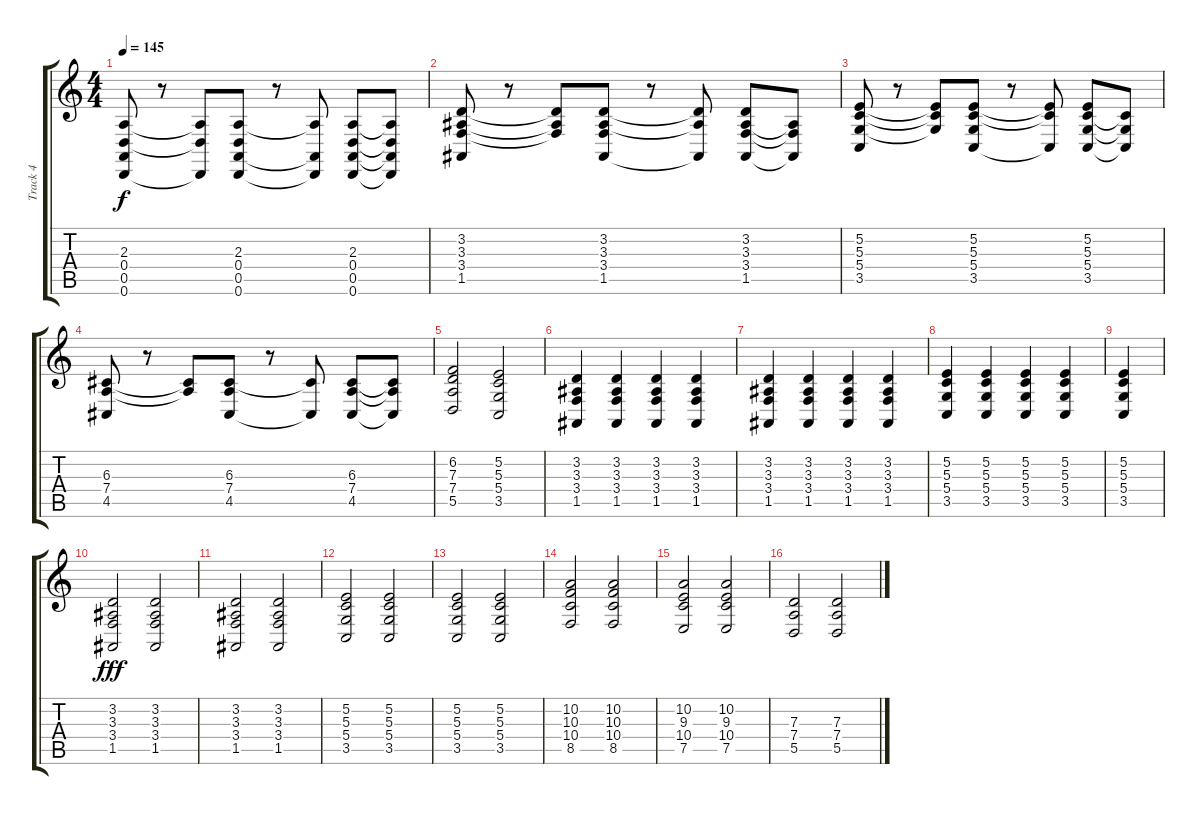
\track ("Track 4" "Track 4") {instrument acousticgrandpiano}
\staff {score tabs}
\tuning (E4 B3 G3 D3 A2 D2) {hide}
\ts (4 4)
\tempo 145
\clef g2
\ks c
(2.3 0.4 0.5 0.6).8{dy f} r.8 (2.3{t} 0.4{t} 0.6{t}).8 (2.3 0.4 0.5 0.6).8 r.8 (2.3{t} 0.5{t} 0.6{t}).8 (2.3 0.4 0.5 0.6).8 (2.3{t} 0.4{t} 0.5{t} 0.6{t}).8 |
(3.2 3.3 3.4 1.5).8 r.8 (3.2{t} 3.3{t} 3.4{t}).8 (3.2 3.3 3.4 1.5).8 r.8 (3.2{t} 3.3{t} 1.5{t}).8 (3.2 3.3 3.4 1.5).8 (3.3{t} 3.4{t} 1.5{t}).8 |
(5.2 5.3 5.4 3.5).8 r.8 (5.2{t} 5.3{t} 5.4{t}).8 (5.2 5.3 5.4 3.5).8 r.8 (5.2{t} 5.3{t} 3.5{t}).8 (5.2 5.3 5.4 3.5).8 (5.3{t} 5.4{t} 3.5{t}).8 |
(6.3 7.4 4.5).8 r.8 (6.3{t} 7.4{t}).8 (6.3 7.4 4.5).8 r.8 (6.3{t} 4.5{t}).8 (6.3 7.4 4.5).8 (6.3{t} 7.4{t} 4.5{t}).8 |
(6.2 7.3 7.4 5.5).2 (5.2 5.3 5.4 3.5).2 |
(3.2 3.3 3.4 1.5).4 (3.2 3.3 3.4 1.5).4 (3.2 3.3 3.4 1.5).4 (3.2 3.3 3.4 1.5).4 |
(3.2 3.3 3.4 1.5).4 (3.2 3.3 3.4 1.5).4 (3.2 3.3 3.4 1.5).4 (3.2 3.3 3.4 1.5).4 |
(5.2 5.3 5.4 3.5).4 (5.2 5.3 5.4 3.5).4 (5.2 5.3 5.4 3.5).4 (5.2 5.3 5.4 3.5).4 |
(5.2 5.3 5.4 3.5).4 |
(3.2 3.3 3.4 1.5).2{dy fff} (3.2 3.3 3.4 1.5).2 |
(3.2 3.3 3.4 1.5).2 (3.2 3.3 3.4 1.5).2 |
(5.2 5.3 5.4 3.5).2 (5.2 5.3 5.4 3.5).2 |
(5.2 5.3 5.4 3.5).2 (5.2 5.3 5.4 3.5).2 |
(10.2 10.3 10.4 8.5).2 (10.2 10.3 10.4 8.5).2 |
(10.2 9.3 10.4 7.5).2 (10.2 9.3 10.4 7.5).2 |
(7.3 7.4 5.5).2 (7.3 7.4 5.5).2
